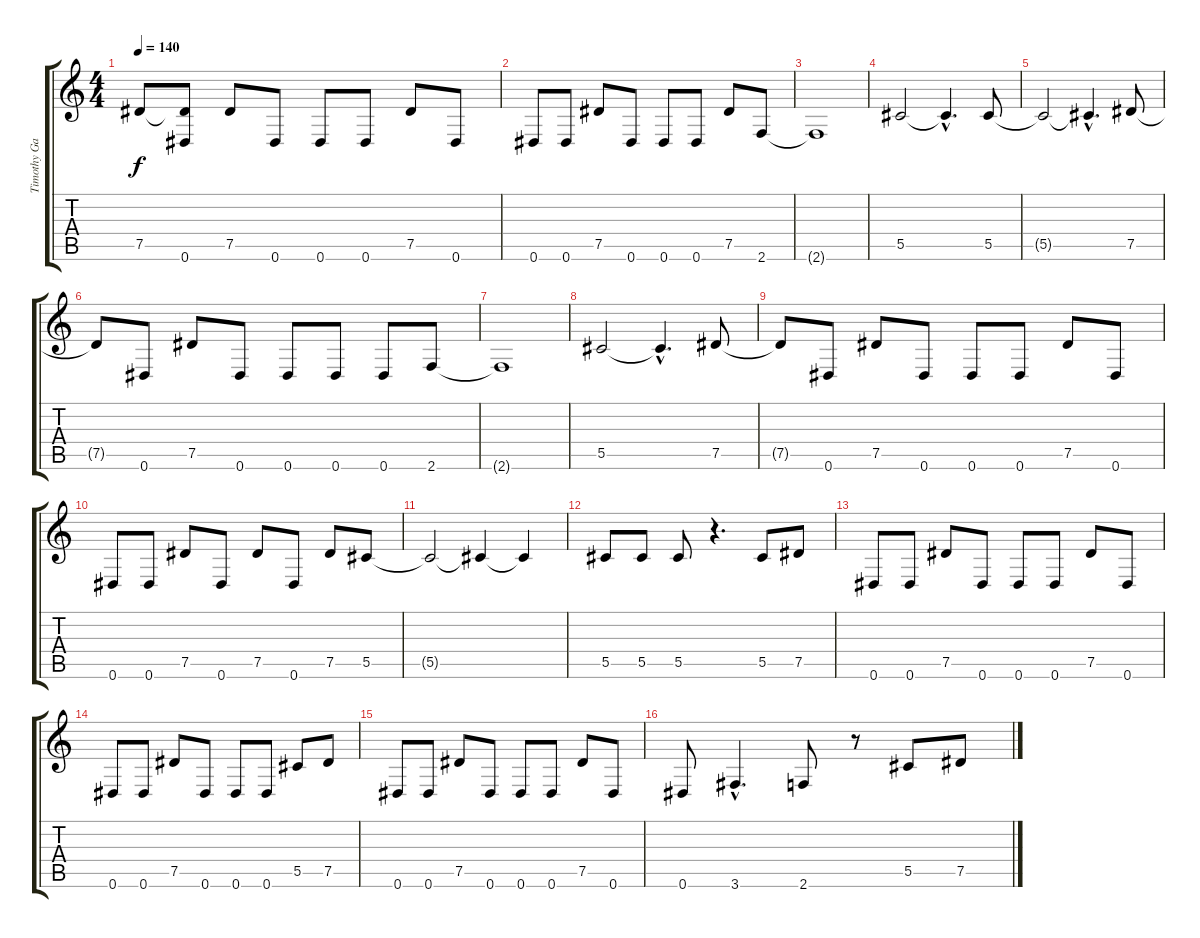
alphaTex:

\track ("Timothy Gaines" "Timothy Ga") {instrument electricbassfinger}
\staff {score tabs}
\tuning (Eb4 Bb3 Gb3 Db3 Ab2 Eb2) {hide}
\ts (4 4)
\tempo 140
\clef g2
\ks c
7.5{t}.8{dy f} (7.5{t} 0.6).8 7.5.8 0.6.8 0.6.8 0.6.8 7.5.8 0.6.8 |
0.6.8 0.6.8 7.5.8 0.6.8 0.6.8 0.6.8 7.5.8 2.6.8 |
2.6{t}.1 |
5.5.2 5.5{hac t}.4{d} 5.5.8 |
5.5{t}.2 5.5{hac t}.4{d} 7.5.8 |
7.5{t}.8 0.6.8 7.5.8 0.6.8 0.6.8 0.6.8 0.6.8 2.6.8 |
2.6{t}.1 |
5.5.2 5.5{hac t}.4{d} 7.5.8 |
7.5{t}.8 0.6.8 7.5.8 0.6.8 0.6.8 0.6.8 7.5.8 0.6.8 |
0.6.8 0.6.8 7.5.8 0.6.8 7.5.8 0.6.8 7.5.8 5.5.8 |
5.5{t}.2 5.5{t}.4 5.5{t}.4 |
5.5.8 5.5.8 5.5.8 r.4{d} 5.5.8 7.5.8 |
0.6.8 0.6.8 7.5.8 0.6.8 0.6.8 0.6.8 7.5.8 0.6.8 |
0.6.8 0.6.8 7.5.8 0.6.8 0.6.8 0.6.8 5.5.8 7.5.8 |
0.6.8 0.6.8 7.5.8 0.6.8 0.6.8 0.6.8 7.5.8 0.6.8 |
0.6.8 3.6{hac}.4{d} 2.6.8 r.8 5.5.8 7.5.8
